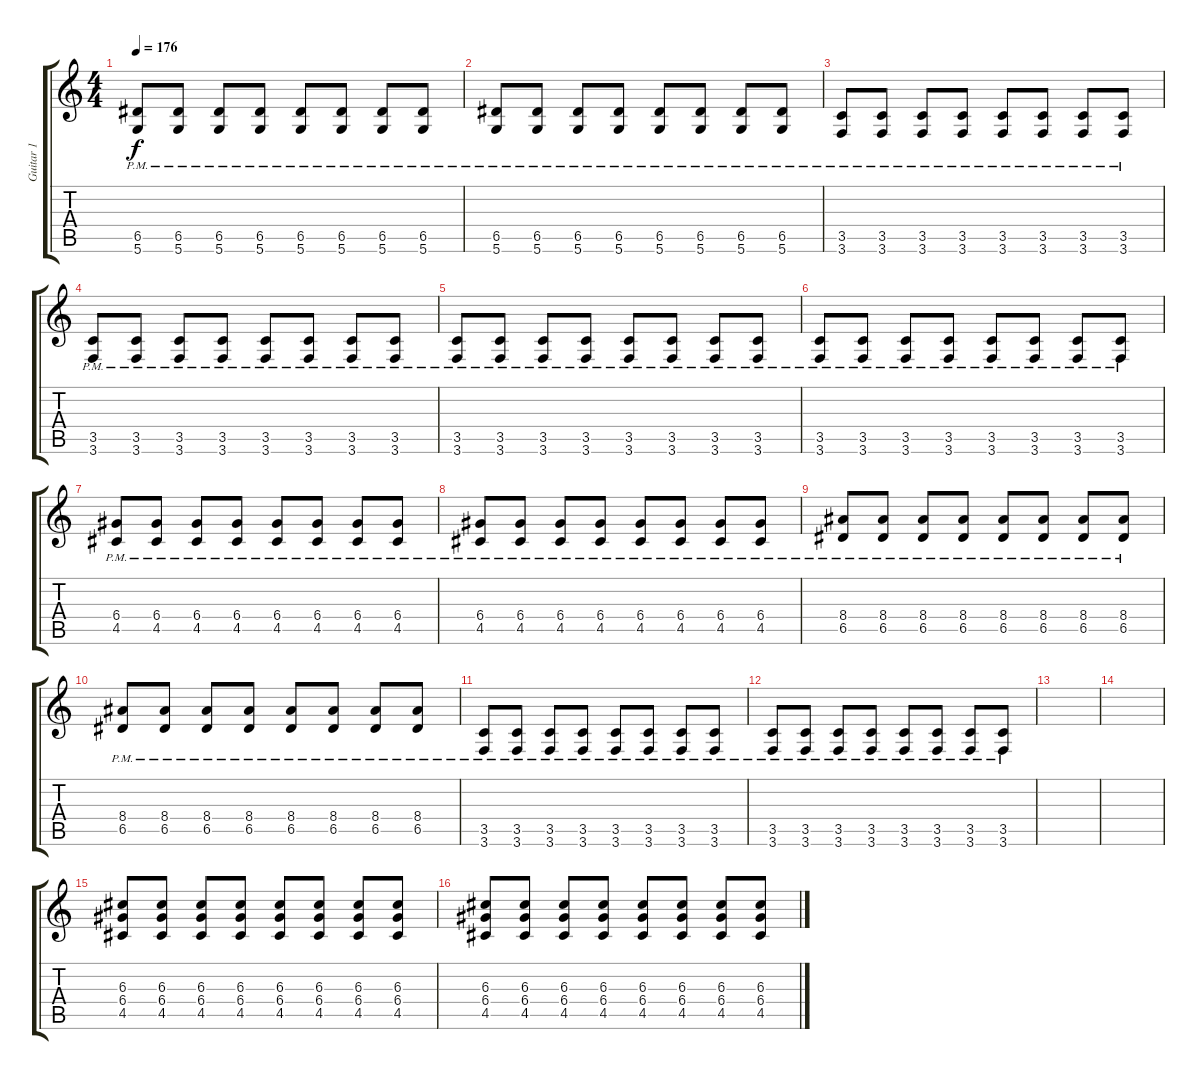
\track ("Guitar 1" "Guitar 1") {instrument overdrivenguitar}
\staff {score tabs}
\tuning (E4 B3 G3 D3 A2 D2) {hide}
\ts (4 4)
\tempo 176
\clef g2
\ks c
(6.5{pm} 5.6{pm}).8{dy f} (6.5{pm} 5.6{pm}).8 (6.5{pm} 5.6{pm}).8 (6.5{pm} 5.6{pm}).8 (6.5{pm} 5.6{pm}).8 (6.5{pm} 5.6{pm}).8 (6.5{pm} 5.6{pm}).8 (6.5{pm} 5.6{pm}).8 |
(6.5{pm} 5.6{pm}).8 (6.5{pm} 5.6{pm}).8 (6.5{pm} 5.6{pm}).8 (6.5{pm} 5.6{pm}).8 (6.5{pm} 5.6{pm}).8 (6.5{pm} 5.6{pm}).8 (6.5{pm} 5.6{pm}).8 (6.5{pm} 5.6{pm}).8 |
(3.5{pm} 3.6{pm}).8 (3.5{pm} 3.6{pm}).8 (3.5{pm} 3.6{pm}).8 (3.5{pm} 3.6{pm}).8 (3.5{pm} 3.6{pm}).8 (3.5{pm} 3.6{pm}).8 (3.5{pm} 3.6{pm}).8 (3.5{pm} 3.6{pm}).8 |
(3.5{pm} 3.6{pm}).8 (3.5{pm} 3.6{pm}).8 (3.5{pm} 3.6{pm}).8 (3.5{pm} 3.6{pm}).8 (3.5{pm} 3.6{pm}).8 (3.5{pm} 3.6{pm}).8 (3.5{pm} 3.6{pm}).8 (3.5{pm} 3.6{pm}).8 |
(3.5{pm} 3.6{pm}).8 (3.5{pm} 3.6{pm}).8 (3.5{pm} 3.6{pm}).8 (3.5{pm} 3.6{pm}).8 (3.5{pm} 3.6{pm}).8 (3.5{pm} 3.6{pm}).8 (3.5{pm} 3.6{pm}).8 (3.5{pm} 3.6{pm}).8 |
(3.5{pm} 3.6{pm}).8 (3.5{pm} 3.6{pm}).8 (3.5{pm} 3.6{pm}).8 (3.5{pm} 3.6{pm}).8 (3.5{pm} 3.6{pm}).8 (3.5{pm} 3.6{pm}).8 (3.5{pm} 3.6{pm}).8 (3.5{pm} 3.6{pm}).8 |
(6.4{pm} 4.5{pm}).8 (6.4{pm} 4.5{pm}).8 (6.4{pm} 4.5{pm}).8 (6.4{pm} 4.5{pm}).8 (6.4{pm} 4.5{pm}).8 (6.4{pm} 4.5{pm}).8 (6.4{pm} 4.5{pm}).8 (6.4{pm} 4.5{pm}).8 |
(6.4{pm} 4.5{pm}).8 (6.4{pm} 4.5{pm}).8 (6.4{pm} 4.5{pm}).8 (6.4{pm} 4.5{pm}).8 (6.4{pm} 4.5{pm}).8 (6.4{pm} 4.5{pm}).8 (6.4{pm} 4.5{pm}).8 (6.4{pm} 4.5{pm}).8 |
(8.4{pm} 6.5{pm}).8 (8.4{pm} 6.5{pm}).8 (8.4{pm} 6.5{pm}).8 (8.4{pm} 6.5{pm}).8 (8.4{pm} 6.5{pm}).8 (8.4{pm} 6.5{pm}).8 (8.4{pm} 6.5{pm}).8 (8.4{pm} 6.5{pm}).8 |
(8.4{pm} 6.5{pm}).8 (8.4{pm} 6.5{pm}).8 (8.4{pm} 6.5{pm}).8 (8.4{pm} 6.5{pm}).8 (8.4{pm} 6.5{pm}).8 (8.4{pm} 6.5{pm}).8 (8.4{pm} 6.5{pm}).8 (8.4{pm} 6.5{pm}).8 |
(3.5{pm} 3.6{pm}).8 (3.5{pm} 3.6{pm}).8 (3.5{pm} 3.6{pm}).8 (3.5{pm} 3.6{pm}).8 (3.5{pm} 3.6{pm}).8 (3.5{pm} 3.6{pm}).8 (3.5{pm} 3.6{pm}).8 (3.5{pm} 3.6{pm}).8 |
(3.5{pm} 3.6{pm}).8 (3.5{pm} 3.6{pm}).8 (3.5{pm} 3.6{pm}).8 (3.5{pm} 3.6{pm}).8 (3.5{pm} 3.6{pm}).8 (3.5{pm} 3.6{pm}).8 (3.5{pm} 3.6{pm}).8 (3.5{pm} 3.6{pm}).8 |
|
|
(6.3 6.4 4.5).8{volume 13 balance 11 instrument overdrivenguitar} (6.3 6.4 4.5).8 (6.3 6.4 4.5).8 (6.3 6.4 4.5).8 (6.3 6.4 4.5).8 (6.3 6.4 4.5).8 (6.3 6.4 4.5).8 (6.3 6.4 4.5).8 |
(6.3 6.4 4.5).8 (6.3 6.4 4.5).8 (6.3 6.4 4.5).8 (6.3 6.4 4.5).8 (6.3 6.4 4.5).8 (6.3 6.4 4.5).8 (6.3 6.4 4.5).8 (6.3 6.4 4.5).8
